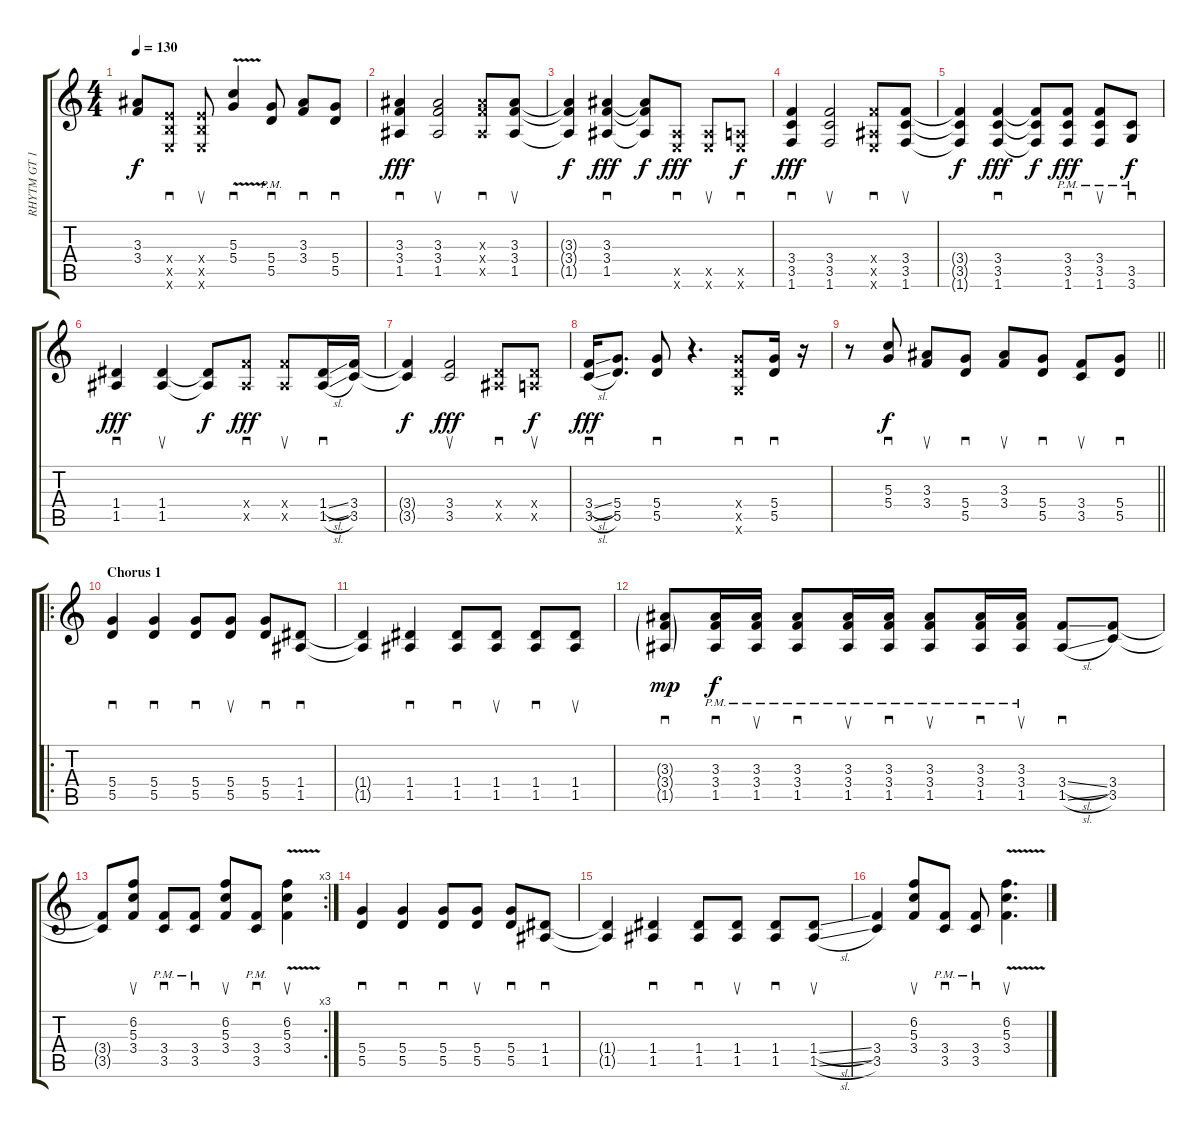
\track ("RHYTM GT 1" "RHYTM GT 1") {instrument distortionguitar}
\staff {score tabs}
\tuning (E4 B3 G3 D3 A2 E2) {hide}
\ts (4 4)
\tempo 130
\clef g2
\ks c
(3.3{t} 3.4{t}).8{dy f} (2.4{x} 2.5{x} 0.6{x}).8{sd} (2.4{x} 2.5{x} 0.6{x}).8{su} (5.3{v} 5.4{v}).4{sd} (5.4 5.5{pm}).8{sd} (3.3 3.4).8{sd} (5.4 5.5).8{sd} |
(3.3 3.4 1.5).4{sd dy fff} (3.3 3.4 1.5).2{su} (3.3{x} 3.4{x} 1.5{x}).8{sd} (3.3 3.4 1.5).8{su} |
(3.3{t} 3.4{t} 1.5{t}).4{dy f} (3.3 3.4 1.5).4{sd dy fff} (3.3{t} 3.4{t} 1.5{t}).8{dy f} (1.5{x} 0.6{x}).8{sd dy fff} (1.5{x} 0.6{x}).8{su} (0.5{x} 0.6{x}).8{sd dy f} |
(3.4 3.5 1.6).4{sd dy fff} (3.4 3.5 1.6).2{su} (3.4{x} 1.5{x} 0.6{x}).8{sd} (3.4 3.5 1.6).8{su} |
(3.4{t} 3.5{t} 1.6{t}).4{dy f} (3.4 3.5 1.6).4{sd dy fff} (3.4{t} 3.5{t} 1.6{t}).8{dy f} (3.4 3.5 1.6{pm}).8{sd dy fff} (3.4 3.5 1.6{pm}).8{su} (3.5 3.6{pm}).8{sd dy f} |
(1.4 1.5).4{sd dy fff} (1.4 1.5).4{su} (1.4{t} 1.5{t}).8{dy f} (3.4{x} 1.5{x}).8{sd dy fff} (3.4{x} 1.5{x}).8{su} (1.4{sl} 1.5{sl}).16{sd} (3.4 3.5).16 |
(3.4{t} 3.5{t}).4{dy f} (3.4 3.5).2{su dy fff} (0.4{x} 1.5{x}).8{sd} (0.4{x} 0.5{x}).8{su dy f} |
(3.4{sl} 3.5{sl}).16{sd dy fff} (5.4 5.5).8{d} (5.4 5.5).8{sd} r.4{d} (5.4{x} 5.5{x} 3.6{x}).8{sd} (5.4 5.5).16{sd} r.16 |
\barLineRight lightlight
r.8 (5.3 5.4).8{sd dy f} (3.3 3.4).8{su} (5.4 5.5).8{sd} (3.3 3.4).8{su} (5.4 5.5).8{sd} (3.4 3.5).8{su} (5.4 5.5).8{sd} |
\ro
\section ("" "Chorus 1")
(5.4 5.5).4{sd} (5.4 5.5).4{sd} (5.4 5.5).8{sd} (5.4 5.5).8{su} (5.4 5.5).8{sd} (1.4 1.5).8{sd} |
(1.4{t} 1.5{t}).4 (1.4 1.5).4{sd} (1.4 1.5).8{sd} (1.4 1.5).8{su} (1.4 1.5).8{sd} (1.4 1.5).8{su} |
(3.3{g} 3.4{g} 1.5{g}).8{sd dy mp} (3.3 3.4 1.5{pm}).16{sd dy f} (3.3 3.4 1.5{pm}).16{su} (3.3 3.4 1.5{pm}).8{sd} (3.3 3.4 1.5{pm}).16{su} (3.3 3.4 1.5{pm}).16{sd} (3.3 3.4 1.5{pm}).8{su} (3.3 3.4 1.5{pm}).16{sd} (3.3 3.4 1.5{pm}).16{su} (3.4{sl} 1.5{sl}).8{sd} (3.4 3.5).8 |
\rc 3
(3.4{t} 3.5{t}).8 (6.2 5.3 3.4).8{su} (3.4 3.5{pm}).8{sd} (3.4 3.5{pm}).8{sd} (6.2 5.3 3.4).8{su} (3.4 3.5{pm}).8{sd} (6.2{v} 5.3{v} 3.4{v}).4{su} |
(5.4 5.5).4{sd} (5.4 5.5).4{sd} (5.4 5.5).8{sd} (5.4 5.5).8{su} (5.4 5.5).8{sd} (1.4 1.5).8{sd} |
(1.4{t} 1.5{t}).4 (1.4 1.5).4{sd} (1.4 1.5).8{sd} (1.4 1.5).8{su} (1.4 1.5).8{sd} (1.4{sl} 1.5{sl}).8{su} |
(3.4 3.5).4 (6.2 5.3 3.4).8{su} (3.4 3.5{pm}).8{sd} (3.4 3.5{pm}).8{sd} (6.2{v} 5.3{v} 3.4{v}).4{d su}
